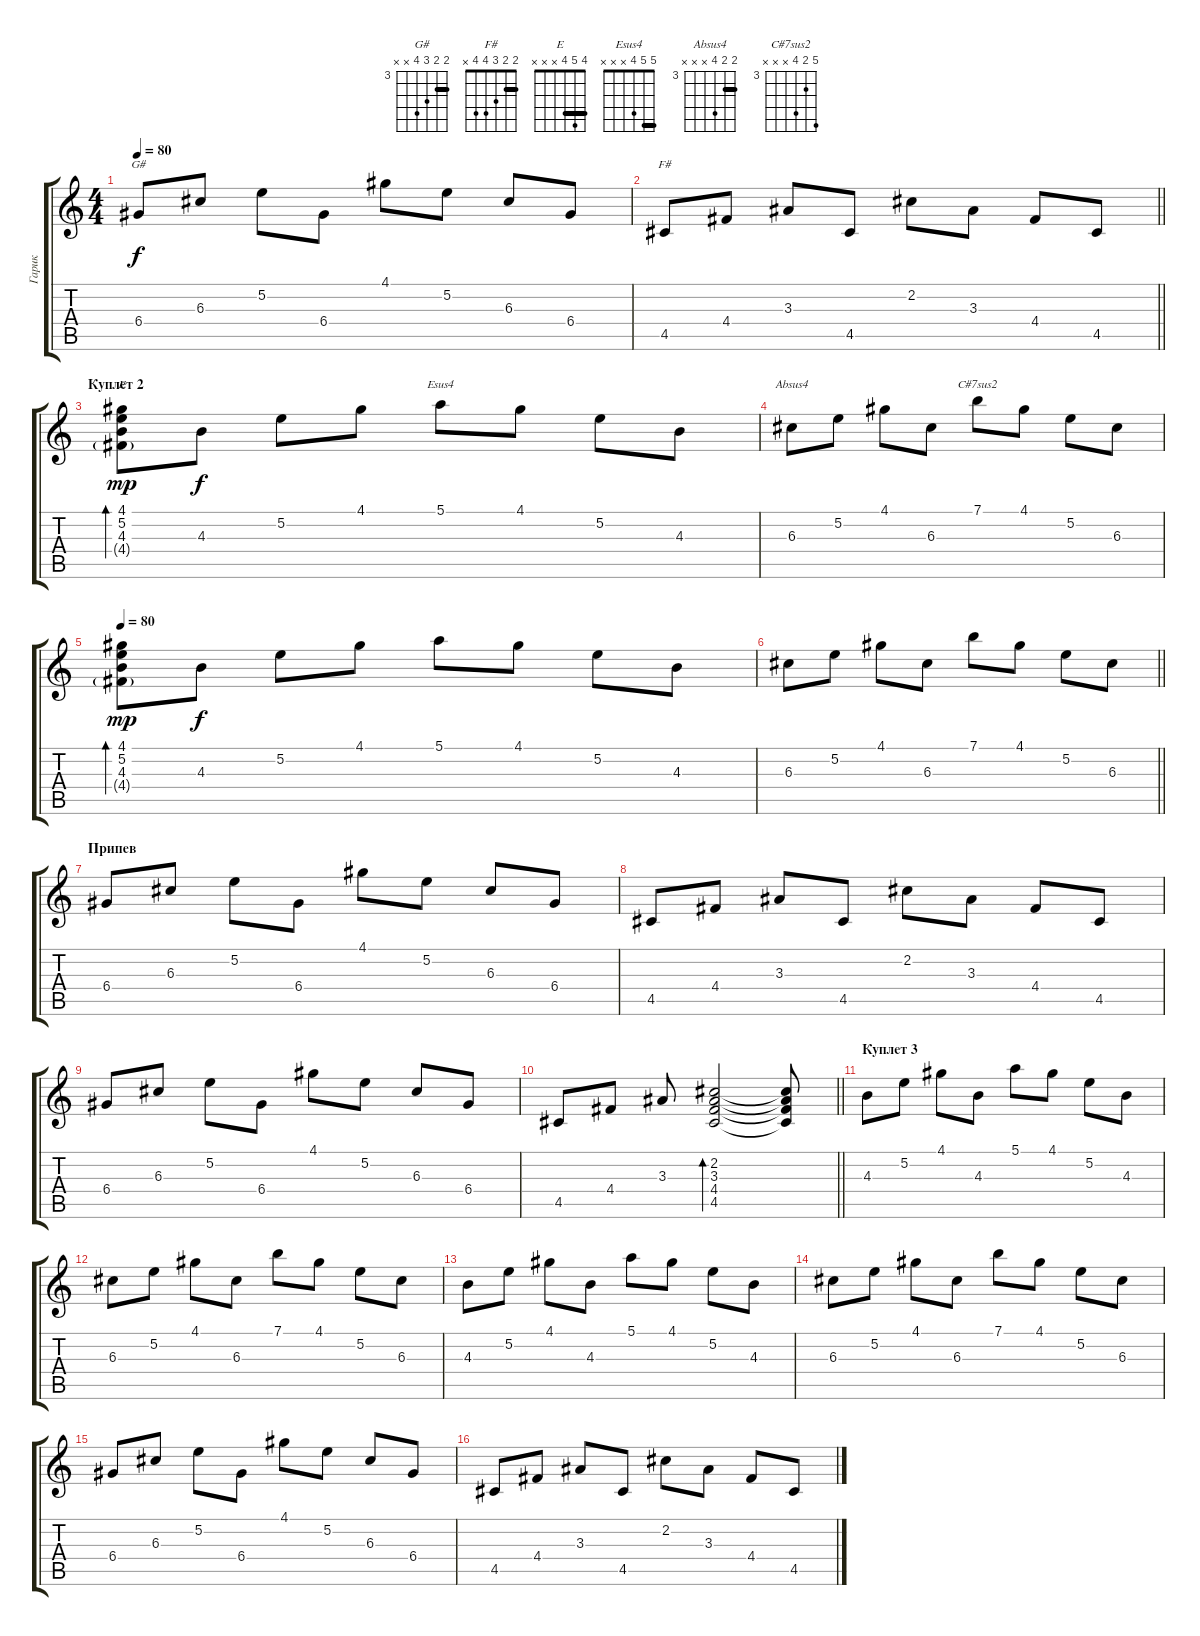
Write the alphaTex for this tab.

\track ("Гарик" "Гарик") {instrument electricguitarclean}
\staff {score tabs}
\tuning (E4 B3 G3 D3 A2 E2) {hide}
\chord ("G#" 4 4 5 6 x x) {firstfret 3 barre 4}
\chord ("F#" 2 2 3 4 4 x) {barre 2}
\chord ("E" 4 5 4 x x x) {barre 4}
\chord ("Esus4" 5 5 4 x x x) {barre 5}
\chord ("Absus4" 4 4 6 x x x) {firstfret 3 barre 4}
\chord ("C#7sus2" 7 4 6 x x x) {firstfret 3}
\ts (4 4)
\tempo 80
\clef g2
\ks c
6.4.8{ch "G#" dy f} 6.3.8 5.2.8 6.4.8 4.1.8 5.2.8 6.3.8 6.4.8 |
\barLineRight lightlight
4.5.8{ch "F#"} 4.4.8 3.3.8 4.5.8 2.2.8 3.3.8 4.4.8 4.5.8 |
\section ("" "Куплет 2")
(4.1 5.2 4.3 4.4{g}).8{bd 240 ch "E" dy mp} 4.3.8{dy f} 5.2.8 4.1.8 5.1.8{ch "Esus4"} 4.1.8 5.2.8 4.3.8 |
6.3.8{ch "Absus4"} 5.2.8 4.1.8 6.3.8 7.1.8{ch "C#7sus2"} 4.1.8 5.2.8 6.3.8 |
\tempo 80
(4.1 5.2 4.3 4.4{g}).8{bd 240 dy mp} 4.3.8{dy f} 5.2.8 4.1.8 5.1.8 4.1.8 5.2.8 4.3.8 |
\barLineRight lightlight
6.3.8 5.2.8 4.1.8 6.3.8 7.1.8 4.1.8 5.2.8 6.3.8 |
\section ("" "Припев")
6.4.8 6.3.8 5.2.8 6.4.8 4.1.8 5.2.8 6.3.8 6.4.8 |
4.5.8 4.4.8 3.3.8 4.5.8 2.2.8 3.3.8 4.4.8 4.5.8 |
6.4.8 6.3.8 5.2.8 6.4.8 4.1.8 5.2.8 6.3.8 6.4.8 |
\barLineRight lightlight
4.5.8 4.4.8 3.3.8 (2.2 3.3 4.4 4.5).2{bd 240} (2.2{t} 3.3{t} 4.4{t} 4.5{t}).8 |
\section ("" "Куплет 3")
4.3.8 5.2.8 4.1.8 4.3.8 5.1.8 4.1.8 5.2.8 4.3.8 |
6.3.8 5.2.8 4.1.8 6.3.8 7.1.8 4.1.8 5.2.8 6.3.8 |
4.3.8 5.2.8 4.1.8 4.3.8 5.1.8 4.1.8 5.2.8 4.3.8 |
6.3.8 5.2.8 4.1.8 6.3.8 7.1.8 4.1.8 5.2.8 6.3.8 |
6.4.8 6.3.8 5.2.8 6.4.8 4.1.8 5.2.8 6.3.8 6.4.8 |
4.5.8 4.4.8 3.3.8 4.5.8 2.2.8 3.3.8 4.4.8 4.5.8
